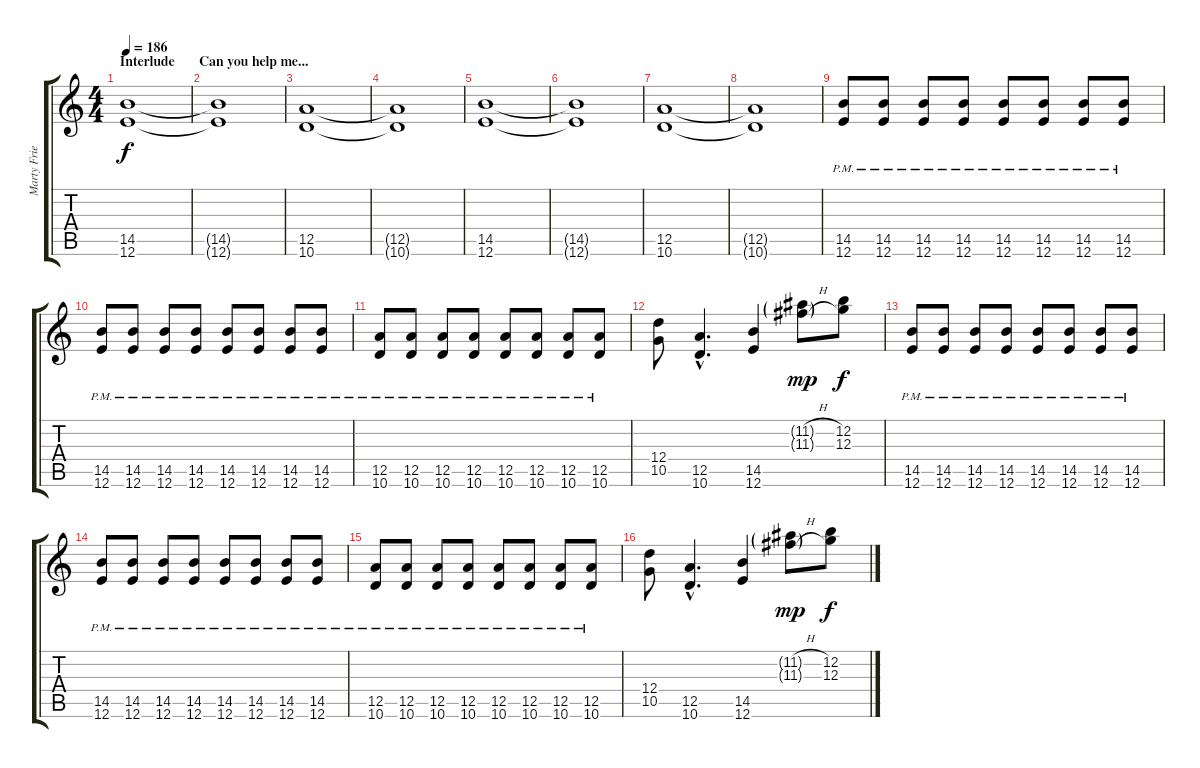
\track ("Marty Friedman [Guitar] " "Marty Frie") {instrument distortionguitar}
\staff {score tabs}
\tuning (E4 B3 G3 D3 A2 E2) {hide}
\ts (4 4)
\section ("" "Interlude       Can you help me...")
\tempo 186
\clef g2
\ks c
(14.5 12.6).1{dy f} |
(14.5{t} 12.6{t}).1 |
(12.5 10.6).1 |
(12.5{t} 10.6{t}).1 |
(14.5 12.6).1 |
(14.5{t} 12.6{t}).1 |
(12.5 10.6).1 |
(12.5{t} 10.6{t}).1 |
(14.5{pm} 12.6{pm}).8 (14.5{pm} 12.6{pm}).8 (14.5{pm} 12.6{pm}).8 (14.5{pm} 12.6{pm}).8 (14.5{pm} 12.6{pm}).8 (14.5{pm} 12.6{pm}).8 (14.5{pm} 12.6{pm}).8 (14.5{pm} 12.6{pm}).8 |
(14.5{pm} 12.6{pm}).8 (14.5{pm} 12.6{pm}).8 (14.5{pm} 12.6{pm}).8 (14.5{pm} 12.6{pm}).8 (14.5{pm} 12.6{pm}).8 (14.5{pm} 12.6{pm}).8 (14.5{pm} 12.6{pm}).8 (14.5{pm} 12.6{pm}).8 |
(12.5{pm} 10.6{pm}).8 (12.5{pm} 10.6{pm}).8 (12.5{pm} 10.6{pm}).8 (12.5{pm} 10.6{pm}).8 (12.5{pm} 10.6{pm}).8 (12.5{pm} 10.6{pm}).8 (12.5{pm} 10.6{pm}).8 (12.5{pm} 10.6{pm}).8 |
(12.4 10.5).8 (12.5{hac} 10.6{hac}).4{d} (14.5 12.6).4 (11.2{h g} 11.3{h g}).8{dy mp} (12.2 12.3).8{dy f} |
(14.5{pm} 12.6{pm}).8 (14.5{pm} 12.6{pm}).8 (14.5{pm} 12.6{pm}).8 (14.5{pm} 12.6{pm}).8 (14.5{pm} 12.6{pm}).8 (14.5{pm} 12.6{pm}).8 (14.5{pm} 12.6{pm}).8 (14.5{pm} 12.6{pm}).8 |
(14.5{pm} 12.6{pm}).8 (14.5{pm} 12.6{pm}).8 (14.5{pm} 12.6{pm}).8 (14.5{pm} 12.6{pm}).8 (14.5{pm} 12.6{pm}).8 (14.5{pm} 12.6{pm}).8 (14.5{pm} 12.6{pm}).8 (14.5{pm} 12.6{pm}).8 |
(12.5{pm} 10.6{pm}).8 (12.5{pm} 10.6{pm}).8 (12.5{pm} 10.6{pm}).8 (12.5{pm} 10.6{pm}).8 (12.5{pm} 10.6{pm}).8 (12.5{pm} 10.6{pm}).8 (12.5{pm} 10.6{pm}).8 (12.5{pm} 10.6{pm}).8 |
(12.4 10.5).8 (12.5{hac} 10.6{hac}).4{d} (14.5 12.6).4 (11.2{h g} 11.3{h g}).8{dy mp} (12.2 12.3).8{dy f}
